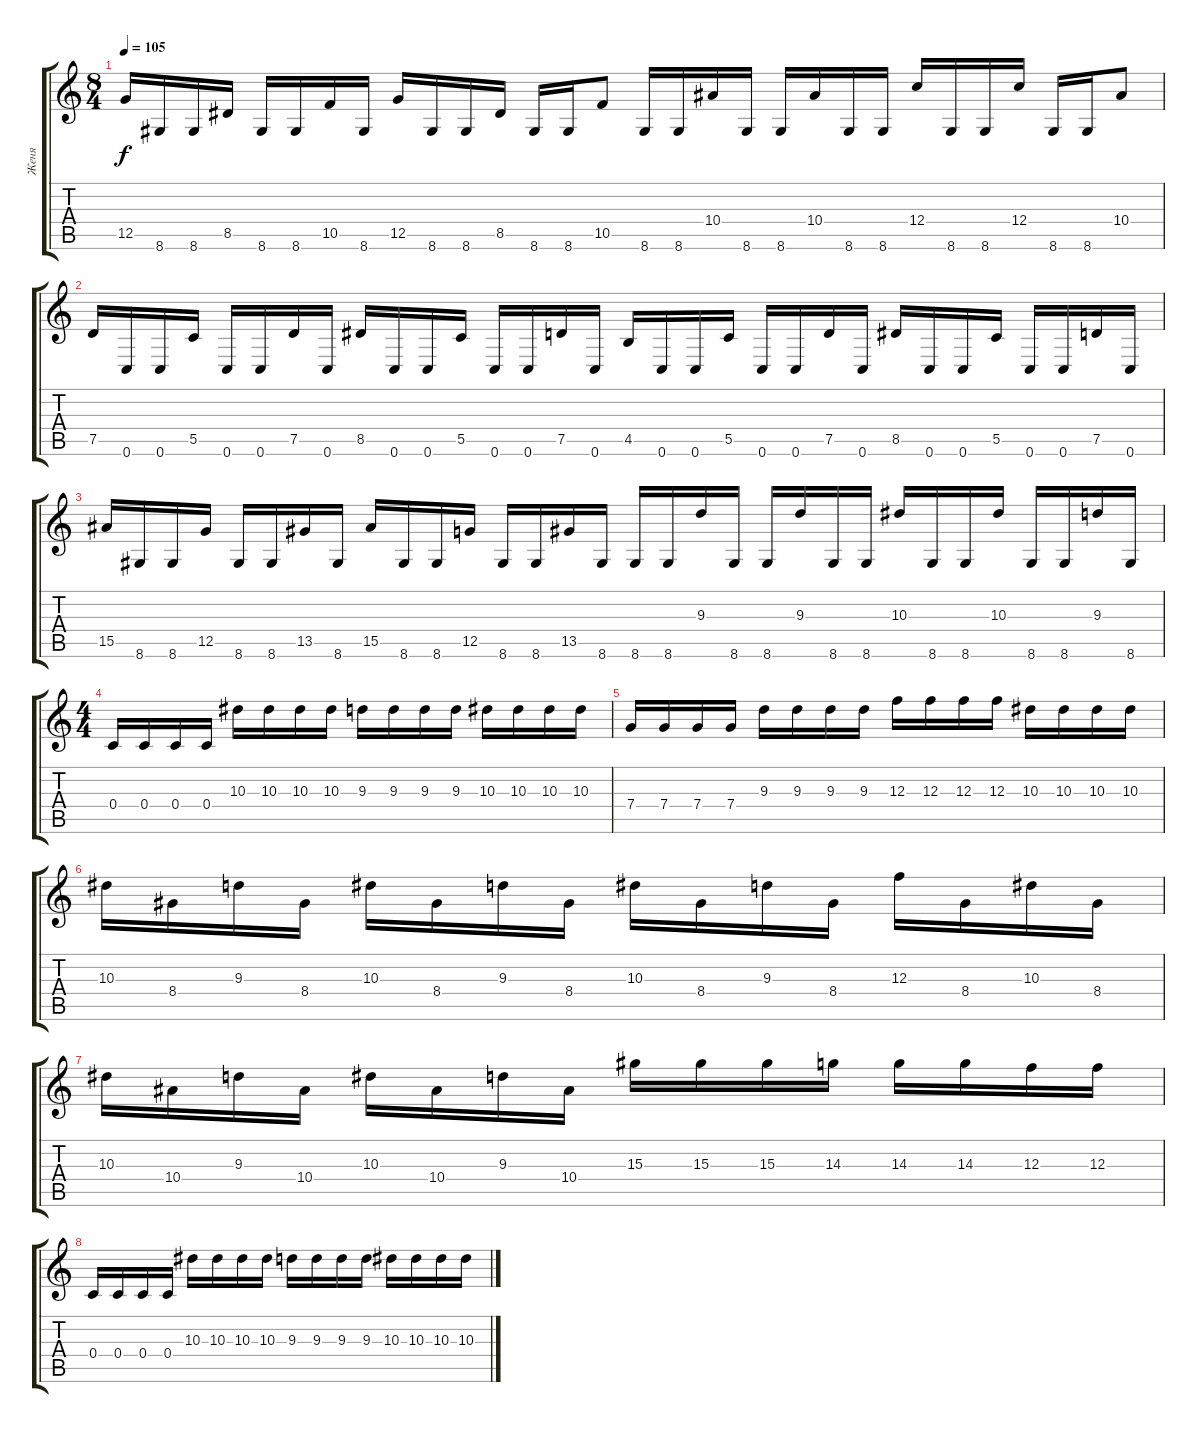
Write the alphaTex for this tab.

\track ("Женя" "Женя") {instrument overdrivenguitar}
\staff {score tabs}
\tuning (D4 A3 F3 C3 G2 C2) {hide}
\ts (8 4)
\tempo 105
\clef g2
\ks c
12.5.16{dy f} 8.6.16 8.6.16 8.5.16 8.6.16 8.6.16 10.5.16 8.6.16 12.5.16 8.6.16 8.6.16 8.5.16 8.6.16 8.6.16 10.5.8 8.6.16 8.6.16 10.4.16 8.6.16 8.6.16 10.4.16 8.6.16 8.6.16 12.4.16 8.6.16 8.6.16 12.4.16 8.6.16 8.6.16 10.4.8 |
7.5.16 0.6.16 0.6.16 5.5.16 0.6.16 0.6.16 7.5.16 0.6.16 8.5.16 0.6.16 0.6.16 5.5.16 0.6.16 0.6.16 7.5.16 0.6.16 4.5.16 0.6.16 0.6.16 5.5.16 0.6.16 0.6.16 7.5.16 0.6.16 8.5.16 0.6.16 0.6.16 5.5.16 0.6.16 0.6.16 7.5.16 0.6.16 |
15.5.16 8.6.16 8.6.16 12.5.16 8.6.16 8.6.16 13.5.16 8.6.16 15.5.16 8.6.16 8.6.16 12.5.16 8.6.16 8.6.16 13.5.16 8.6.16 8.6.16 8.6.16 9.3.16 8.6.16 8.6.16 9.3.16 8.6.16 8.6.16 10.3.16 8.6.16 8.6.16 10.3.16 8.6.16 8.6.16 9.3.16 8.6.16 |
\ts (4 4)
0.4.16 0.4.16 0.4.16 0.4.16 10.3.16 10.3.16 10.3.16 10.3.16 9.3.16 9.3.16 9.3.16 9.3.16 10.3.16 10.3.16 10.3.16 10.3.16 |
7.4.16 7.4.16 7.4.16 7.4.16 9.3.16 9.3.16 9.3.16 9.3.16 12.3.16 12.3.16 12.3.16 12.3.16 10.3.16 10.3.16 10.3.16 10.3.16 |
10.3.16 8.4.16 9.3.16 8.4.16 10.3.16 8.4.16 9.3.16 8.4.16 10.3.16 8.4.16 9.3.16 8.4.16 12.3.16 8.4.16 10.3.16 8.4.16 |
10.3.16 10.4.16 9.3.16 10.4.16 10.3.16 10.4.16 9.3.16 10.4.16 15.3.16 15.3.16 15.3.16 14.3.16 14.3.16 14.3.16 12.3.16 12.3.16 |
0.4.16 0.4.16 0.4.16 0.4.16 10.3.16 10.3.16 10.3.16 10.3.16 9.3.16 9.3.16 9.3.16 9.3.16 10.3.16 10.3.16 10.3.16 10.3.16
